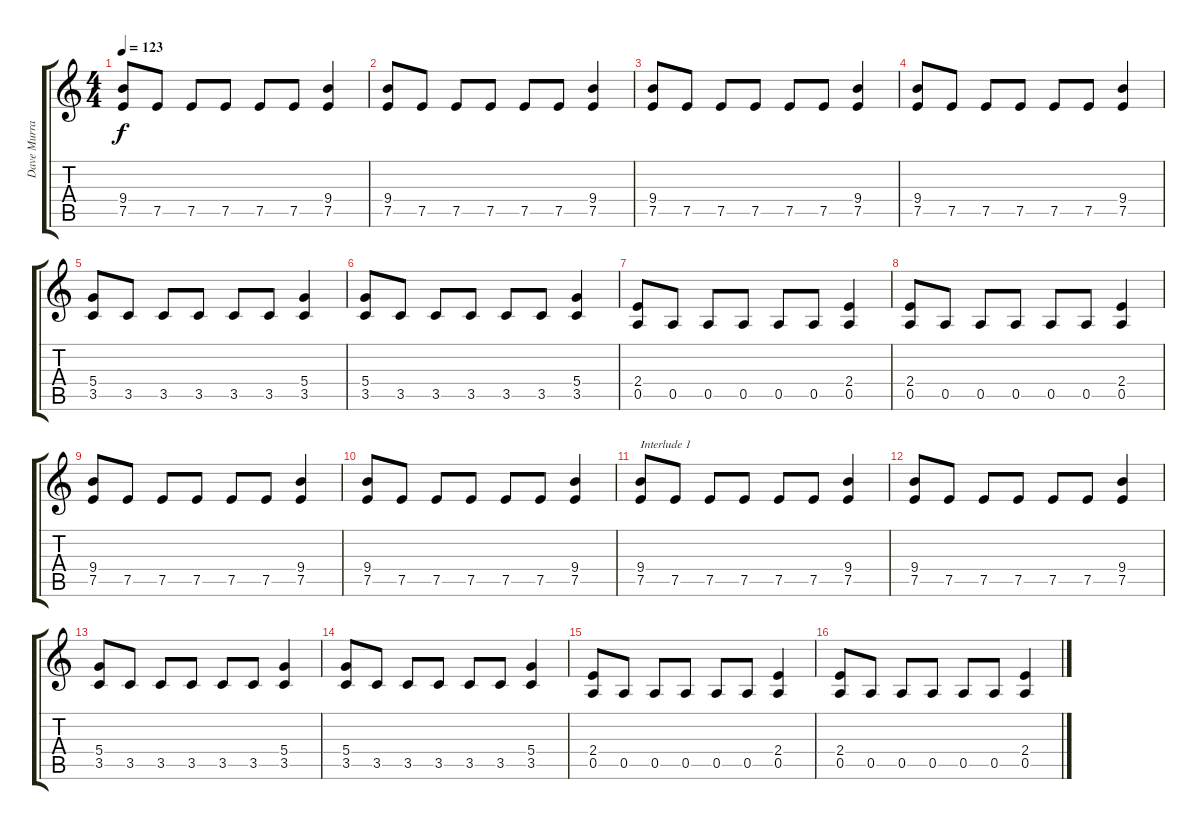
\track ("Dave Murray" "Dave Murra") {instrument overdrivenguitar}
\staff {score tabs}
\tuning (E4 B3 G3 D3 A2 E2) {hide}
\ts (4 4)
\tempo 123
\clef g2
\ks c
(9.4 7.5).8{dy f} 7.5.8 7.5.8 7.5.8 7.5.8 7.5.8 (9.4 7.5).4 |
(9.4 7.5).8 7.5.8 7.5.8 7.5.8 7.5.8 7.5.8 (9.4 7.5).4 |
(9.4 7.5).8 7.5.8 7.5.8 7.5.8 7.5.8 7.5.8 (9.4 7.5).4 |
(9.4 7.5).8 7.5.8 7.5.8 7.5.8 7.5.8 7.5.8 (9.4 7.5).4 |
(5.4 3.5).8 3.5.8 3.5.8 3.5.8 3.5.8 3.5.8 (5.4 3.5).4 |
(5.4 3.5).8 3.5.8 3.5.8 3.5.8 3.5.8 3.5.8 (5.4 3.5).4 |
(2.4 0.5).8 0.5.8 0.5.8 0.5.8 0.5.8 0.5.8 (2.4 0.5).4 |
(2.4 0.5).8 0.5.8 0.5.8 0.5.8 0.5.8 0.5.8 (2.4 0.5).4 |
(9.4 7.5).8 7.5.8 7.5.8 7.5.8 7.5.8 7.5.8 (9.4 7.5).4 |
(9.4 7.5).8 7.5.8 7.5.8 7.5.8 7.5.8 7.5.8 (9.4 7.5).4 |
(9.4 7.5).8{txt "Interlude 1"} 7.5.8 7.5.8 7.5.8 7.5.8 7.5.8 (9.4 7.5).4 |
(9.4 7.5).8 7.5.8 7.5.8 7.5.8 7.5.8 7.5.8 (9.4 7.5).4 |
(5.4 3.5).8 3.5.8 3.5.8 3.5.8 3.5.8 3.5.8 (5.4 3.5).4 |
(5.4 3.5).8 3.5.8 3.5.8 3.5.8 3.5.8 3.5.8 (5.4 3.5).4 |
(2.4 0.5).8 0.5.8 0.5.8 0.5.8 0.5.8 0.5.8 (2.4 0.5).4 |
(2.4 0.5).8 0.5.8 0.5.8 0.5.8 0.5.8 0.5.8 (2.4 0.5).4
